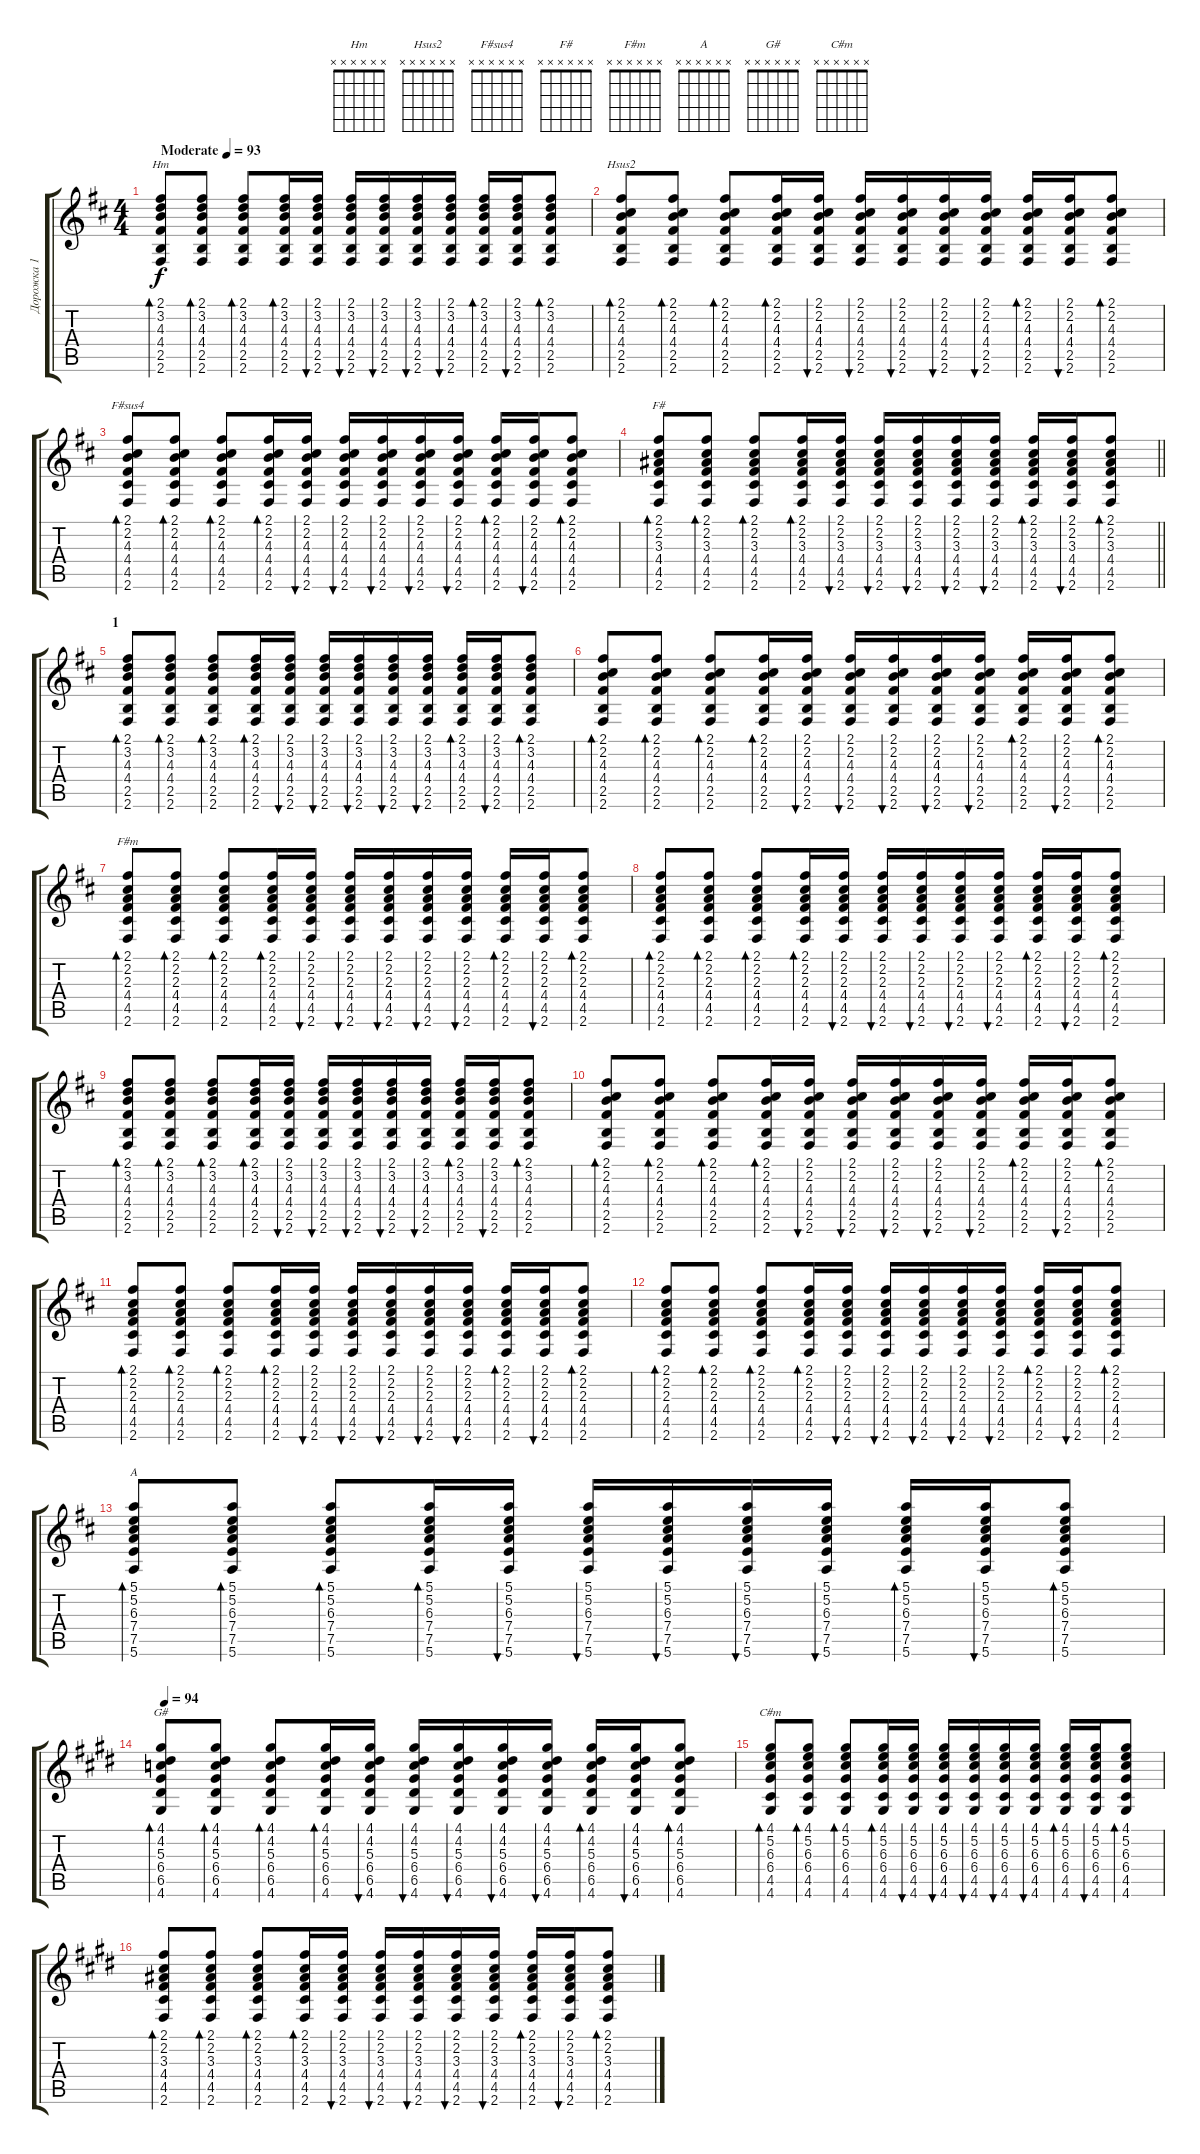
\track ("Дорожка 1" "Дорожка 1") {instrument acousticguitarsteel}
\staff {score tabs}
\tuning (E4 B3 G3 D3 A2 E2) {hide}
\chord ("Hm" x x x x x x)
\chord ("Hsus2" x x x x x x)
\chord ("F#sus4" x x x x x x)
\chord ("F#" x x x x x x)
\chord ("F#m" x x x x x x)
\chord ("A" x x x x x x)
\chord ("G#" x x x x x x)
\chord ("C#m" x x x x x x)
\ts (4 4)
\tempo (93 "Moderate")
\clef g2
\ks bminor
(2.1 3.2 4.3 4.4 2.5 2.6).8{bd 30 ch "Hm" dy f volume 9 instrument acousticguitarsteel} (2.1 3.2 4.3 4.4 2.5 2.6).8{bd 30} (2.1 3.2 4.3 4.4 2.5 2.6).8{bd 30} (2.1 3.2 4.3 4.4 2.5 2.6).16{bd 30} (2.1 3.2 4.3 4.4 2.5 2.6).16{bu 30} (2.1 3.2 4.3 4.4 2.5 2.6).16{bu 30} (2.1 3.2 4.3 4.4 2.5 2.6).16{bu 30} (2.1 3.2 4.3 4.4 2.5 2.6).16{bu 30} (2.1 3.2 4.3 4.4 2.5 2.6).16{bu 30} (2.1 3.2 4.3 4.4 2.5 2.6).16{bd 30} (2.1 3.2 4.3 4.4 2.5 2.6).16{bu 30} (2.1 3.2 4.3 4.4 2.5 2.6).8{bd 30} |
(2.1 2.2 4.3 4.4 2.5 2.6).8{bd 30 ch "Hsus2"} (2.1 2.2 4.3 4.4 2.5 2.6).8{bd 30} (2.1 2.2 4.3 4.4 2.5 2.6).8{bd 30} (2.1 2.2 4.3 4.4 2.5 2.6).16{bd 30} (2.1 2.2 4.3 4.4 2.5 2.6).16{bu 30} (2.1 2.2 4.3 4.4 2.5 2.6).16{bu 30} (2.1 2.2 4.3 4.4 2.5 2.6).16{bu 30} (2.1 2.2 4.3 4.4 2.5 2.6).16{bu 30} (2.1 2.2 4.3 4.4 2.5 2.6).16{bu 30} (2.1 2.2 4.3 4.4 2.5 2.6).16{bd 30} (2.1 2.2 4.3 4.4 2.5 2.6).16{bu 30} (2.1 2.2 4.3 4.4 2.5 2.6).8{bd 30} |
(2.1 2.2 4.3 4.4 4.5 2.6).8{bd 30 ch "F#sus4"} (2.1 2.2 4.3 4.4 4.5 2.6).8{bd 30} (2.1 2.2 4.3 4.4 4.5 2.6).8{bd 30} (2.1 2.2 4.3 4.4 4.5 2.6).16{bd 30} (2.1 2.2 4.3 4.4 4.5 2.6).16{bu 30} (2.1 2.2 4.3 4.4 4.5 2.6).16{bu 30} (2.1 2.2 4.3 4.4 4.5 2.6).16{bu 30} (2.1 2.2 4.3 4.4 4.5 2.6).16{bu 30} (2.1 2.2 4.3 4.4 4.5 2.6).16{bu 30} (2.1 2.2 4.3 4.4 4.5 2.6).16{bd 30} (2.1 2.2 4.3 4.4 4.5 2.6).16{bu 30} (2.1 2.2 4.3 4.4 4.5 2.6).8{bd 30} |
\barLineRight lightlight
(2.1 2.2 3.3 4.4 4.5 2.6).8{bd 30 ch "F#"} (2.1 2.2 3.3 4.4 4.5 2.6).8{bd 30} (2.1 2.2 3.3 4.4 4.5 2.6).8{bd 30} (2.1 2.2 3.3 4.4 4.5 2.6).16{bd 30} (2.1 2.2 3.3 4.4 4.5 2.6).16{bu 30} (2.1 2.2 3.3 4.4 4.5 2.6).16{bu 30} (2.1 2.2 3.3 4.4 4.5 2.6).16{bu 30} (2.1 2.2 3.3 4.4 4.5 2.6).16{bu 30} (2.1 2.2 3.3 4.4 4.5 2.6).16{bu 30} (2.1 2.2 3.3 4.4 4.5 2.6).16{bd 30} (2.1 2.2 3.3 4.4 4.5 2.6).16{bu 30} (2.1 2.2 3.3 4.4 4.5 2.6).8{bd 30} |
\section ("" "1")
(2.1 3.2 4.3 4.4 2.5 2.6).8{bd 30} (2.1 3.2 4.3 4.4 2.5 2.6).8{bd 30} (2.1 3.2 4.3 4.4 2.5 2.6).8{bd 30} (2.1 3.2 4.3 4.4 2.5 2.6).16{bd 30} (2.1 3.2 4.3 4.4 2.5 2.6).16{bu 30} (2.1 3.2 4.3 4.4 2.5 2.6).16{bu 30} (2.1 3.2 4.3 4.4 2.5 2.6).16{bu 30} (2.1 3.2 4.3 4.4 2.5 2.6).16{bu 30} (2.1 3.2 4.3 4.4 2.5 2.6).16{bu 30} (2.1 3.2 4.3 4.4 2.5 2.6).16{bd 30} (2.1 3.2 4.3 4.4 2.5 2.6).16{bu 30} (2.1 3.2 4.3 4.4 2.5 2.6).8{bd 30} |
(2.1 2.2 4.3 4.4 2.5 2.6).8{bd 30} (2.1 2.2 4.3 4.4 2.5 2.6).8{bd 30} (2.1 2.2 4.3 4.4 2.5 2.6).8{bd 30} (2.1 2.2 4.3 4.4 2.5 2.6).16{bd 30} (2.1 2.2 4.3 4.4 2.5 2.6).16{bu 30} (2.1 2.2 4.3 4.4 2.5 2.6).16{bu 30} (2.1 2.2 4.3 4.4 2.5 2.6).16{bu 30} (2.1 2.2 4.3 4.4 2.5 2.6).16{bu 30} (2.1 2.2 4.3 4.4 2.5 2.6).16{bu 30} (2.1 2.2 4.3 4.4 2.5 2.6).16{bd 30} (2.1 2.2 4.3 4.4 2.5 2.6).16{bu 30} (2.1 2.2 4.3 4.4 2.5 2.6).8{bd 30} |
(2.1 2.2 2.3 4.4 4.5 2.6).8{bd 30 ch "F#m"} (2.1 2.2 2.3 4.4 4.5 2.6).8{bd 30} (2.1 2.2 2.3 4.4 4.5 2.6).8{bd 30} (2.1 2.2 2.3 4.4 4.5 2.6).16{bd 30} (2.1 2.2 2.3 4.4 4.5 2.6).16{bu 30} (2.1 2.2 2.3 4.4 4.5 2.6).16{bu 30} (2.1 2.2 2.3 4.4 4.5 2.6).16{bu 30} (2.1 2.2 2.3 4.4 4.5 2.6).16{bu 30} (2.1 2.2 2.3 4.4 4.5 2.6).16{bu 30} (2.1 2.2 2.3 4.4 4.5 2.6).16{bd 30} (2.1 2.2 2.3 4.4 4.5 2.6).16{bu 30} (2.1 2.2 2.3 4.4 4.5 2.6).8{bd 30} |
(2.1 2.2 2.3 4.4 4.5 2.6).8{bd 30} (2.1 2.2 2.3 4.4 4.5 2.6).8{bd 30} (2.1 2.2 2.3 4.4 4.5 2.6).8{bd 30} (2.1 2.2 2.3 4.4 4.5 2.6).16{bd 30} (2.1 2.2 2.3 4.4 4.5 2.6).16{bu 30} (2.1 2.2 2.3 4.4 4.5 2.6).16{bu 30} (2.1 2.2 2.3 4.4 4.5 2.6).16{bu 30} (2.1 2.2 2.3 4.4 4.5 2.6).16{bu 30} (2.1 2.2 2.3 4.4 4.5 2.6).16{bu 30} (2.1 2.2 2.3 4.4 4.5 2.6).16{bd 30} (2.1 2.2 2.3 4.4 4.5 2.6).16{bu 30} (2.1 2.2 2.3 4.4 4.5 2.6).8{bd 30} |
(2.1 3.2 4.3 4.4 2.5 2.6).8{bd 30} (2.1 3.2 4.3 4.4 2.5 2.6).8{bd 30} (2.1 3.2 4.3 4.4 2.5 2.6).8{bd 30} (2.1 3.2 4.3 4.4 2.5 2.6).16{bd 30} (2.1 3.2 4.3 4.4 2.5 2.6).16{bu 30} (2.1 3.2 4.3 4.4 2.5 2.6).16{bu 30} (2.1 3.2 4.3 4.4 2.5 2.6).16{bu 30} (2.1 3.2 4.3 4.4 2.5 2.6).16{bu 30} (2.1 3.2 4.3 4.4 2.5 2.6).16{bu 30} (2.1 3.2 4.3 4.4 2.5 2.6).16{bd 30} (2.1 3.2 4.3 4.4 2.5 2.6).16{bu 30} (2.1 3.2 4.3 4.4 2.5 2.6).8{bd 30} |
(2.1 2.2 4.3 4.4 2.5 2.6).8{bd 30} (2.1 2.2 4.3 4.4 2.5 2.6).8{bd 30} (2.1 2.2 4.3 4.4 2.5 2.6).8{bd 30} (2.1 2.2 4.3 4.4 2.5 2.6).16{bd 30} (2.1 2.2 4.3 4.4 2.5 2.6).16{bu 30} (2.1 2.2 4.3 4.4 2.5 2.6).16{bu 30} (2.1 2.2 4.3 4.4 2.5 2.6).16{bu 30} (2.1 2.2 4.3 4.4 2.5 2.6).16{bu 30} (2.1 2.2 4.3 4.4 2.5 2.6).16{bu 30} (2.1 2.2 4.3 4.4 2.5 2.6).16{bd 30} (2.1 2.2 4.3 4.4 2.5 2.6).16{bu 30} (2.1 2.2 4.3 4.4 2.5 2.6).8{bd 30} |
(2.1 2.2 2.3 4.4 4.5 2.6).8{bd 30} (2.1 2.2 2.3 4.4 4.5 2.6).8{bd 30} (2.1 2.2 2.3 4.4 4.5 2.6).8{bd 30} (2.1 2.2 2.3 4.4 4.5 2.6).16{bd 30} (2.1 2.2 2.3 4.4 4.5 2.6).16{bu 30} (2.1 2.2 2.3 4.4 4.5 2.6).16{bu 30} (2.1 2.2 2.3 4.4 4.5 2.6).16{bu 30} (2.1 2.2 2.3 4.4 4.5 2.6).16{bu 30} (2.1 2.2 2.3 4.4 4.5 2.6).16{bu 30} (2.1 2.2 2.3 4.4 4.5 2.6).16{bd 30} (2.1 2.2 2.3 4.4 4.5 2.6).16{bu 30} (2.1 2.2 2.3 4.4 4.5 2.6).8{bd 30} |
(2.1 2.2 2.3 4.4 4.5 2.6).8{bd 30} (2.1 2.2 2.3 4.4 4.5 2.6).8{bd 30} (2.1 2.2 2.3 4.4 4.5 2.6).8{bd 30} (2.1 2.2 2.3 4.4 4.5 2.6).16{bd 30} (2.1 2.2 2.3 4.4 4.5 2.6).16{bu 30} (2.1 2.2 2.3 4.4 4.5 2.6).16{bu 30} (2.1 2.2 2.3 4.4 4.5 2.6).16{bu 30} (2.1 2.2 2.3 4.4 4.5 2.6).16{bu 30} (2.1 2.2 2.3 4.4 4.5 2.6).16{bu 30} (2.1 2.2 2.3 4.4 4.5 2.6).16{bd 30} (2.1 2.2 2.3 4.4 4.5 2.6).16{bu 30} (2.1 2.2 2.3 4.4 4.5 2.6).8{bd 30} |
(5.1 5.2 6.3 7.4 7.5 5.6).8{bd 30 ch "A"} (5.1 5.2 6.3 7.4 7.5 5.6).8{bd 30} (5.1 5.2 6.3 7.4 7.5 5.6).8{bd 30} (5.1 5.2 6.3 7.4 7.5 5.6).16{bd 30} (5.1 5.2 6.3 7.4 7.5 5.6).16{bu 30} (5.1 5.2 6.3 7.4 7.5 5.6).16{bu 30} (5.1 5.2 6.3 7.4 7.5 5.6).16{bu 30} (5.1 5.2 6.3 7.4 7.5 5.6).16{bu 30} (5.1 5.2 6.3 7.4 7.5 5.6).16{bu 30} (5.1 5.2 6.3 7.4 7.5 5.6).16{bd 30} (5.1 5.2 6.3 7.4 7.5 5.6).16{bu 30} (5.1 5.2 6.3 7.4 7.5 5.6).8{bd 30} |
\tempo 94
\ks c#minor
(4.1 4.2 5.3 6.4 6.5 4.6).8{bd 30 ch "G#"} (4.1 4.2 5.3 6.4 6.5 4.6).8{bd 30} (4.1 4.2 5.3 6.4 6.5 4.6).8{bd 30} (4.1 4.2 5.3 6.4 6.5 4.6).16{bd 30} (4.1 4.2 5.3 6.4 6.5 4.6).16{bu 30} (4.1 4.2 5.3 6.4 6.5 4.6).16{bu 30} (4.1 4.2 5.3 6.4 6.5 4.6).16{bu 30} (4.1 4.2 5.3 6.4 6.5 4.6).16{bu 30} (4.1 4.2 5.3 6.4 6.5 4.6).16{bu 30} (4.1 4.2 5.3 6.4 6.5 4.6).16{bd 30} (4.1 4.2 5.3 6.4 6.5 4.6).16{bu 30} (4.1 4.2 5.3 6.4 6.5 4.6).8{bd 30} |
(4.1 5.2 6.3 6.4 4.5 4.6).8{bd 30 ch "C#m"} (4.1 5.2 6.3 6.4 4.5 4.6).8{bd 30} (4.1 5.2 6.3 6.4 4.5 4.6).8{bd 30} (4.1 5.2 6.3 6.4 4.5 4.6).16{bd 30} (4.1 5.2 6.3 6.4 4.5 4.6).16{bu 30} (4.1 5.2 6.3 6.4 4.5 4.6).16{bu 30} (4.1 5.2 6.3 6.4 4.5 4.6).16{bu 30} (4.1 5.2 6.3 6.4 4.5 4.6).16{bu 30} (4.1 5.2 6.3 6.4 4.5 4.6).16{bu 30} (4.1 5.2 6.3 6.4 4.5 4.6).16{bd 30} (4.1 5.2 6.3 6.4 4.5 4.6).16{bu 30} (4.1 5.2 6.3 6.4 4.5 4.6).8{bd 30} |
(2.1 2.2 3.3 4.4 4.5 2.6).8{bd 30} (2.1 2.2 3.3 4.4 4.5 2.6).8{bd 30} (2.1 2.2 3.3 4.4 4.5 2.6).8{bd 30} (2.1 2.2 3.3 4.4 4.5 2.6).16{bd 30} (2.1 2.2 3.3 4.4 4.5 2.6).16{bu 30} (2.1 2.2 3.3 4.4 4.5 2.6).16{bu 30} (2.1 2.2 3.3 4.4 4.5 2.6).16{bu 30} (2.1 2.2 3.3 4.4 4.5 2.6).16{bu 30} (2.1 2.2 3.3 4.4 4.5 2.6).16{bu 30} (2.1 2.2 3.3 4.4 4.5 2.6).16{bd 30} (2.1 2.2 3.3 4.4 4.5 2.6).16{bu 30} (2.1 2.2 3.3 4.4 4.5 2.6).8{bd 30}
